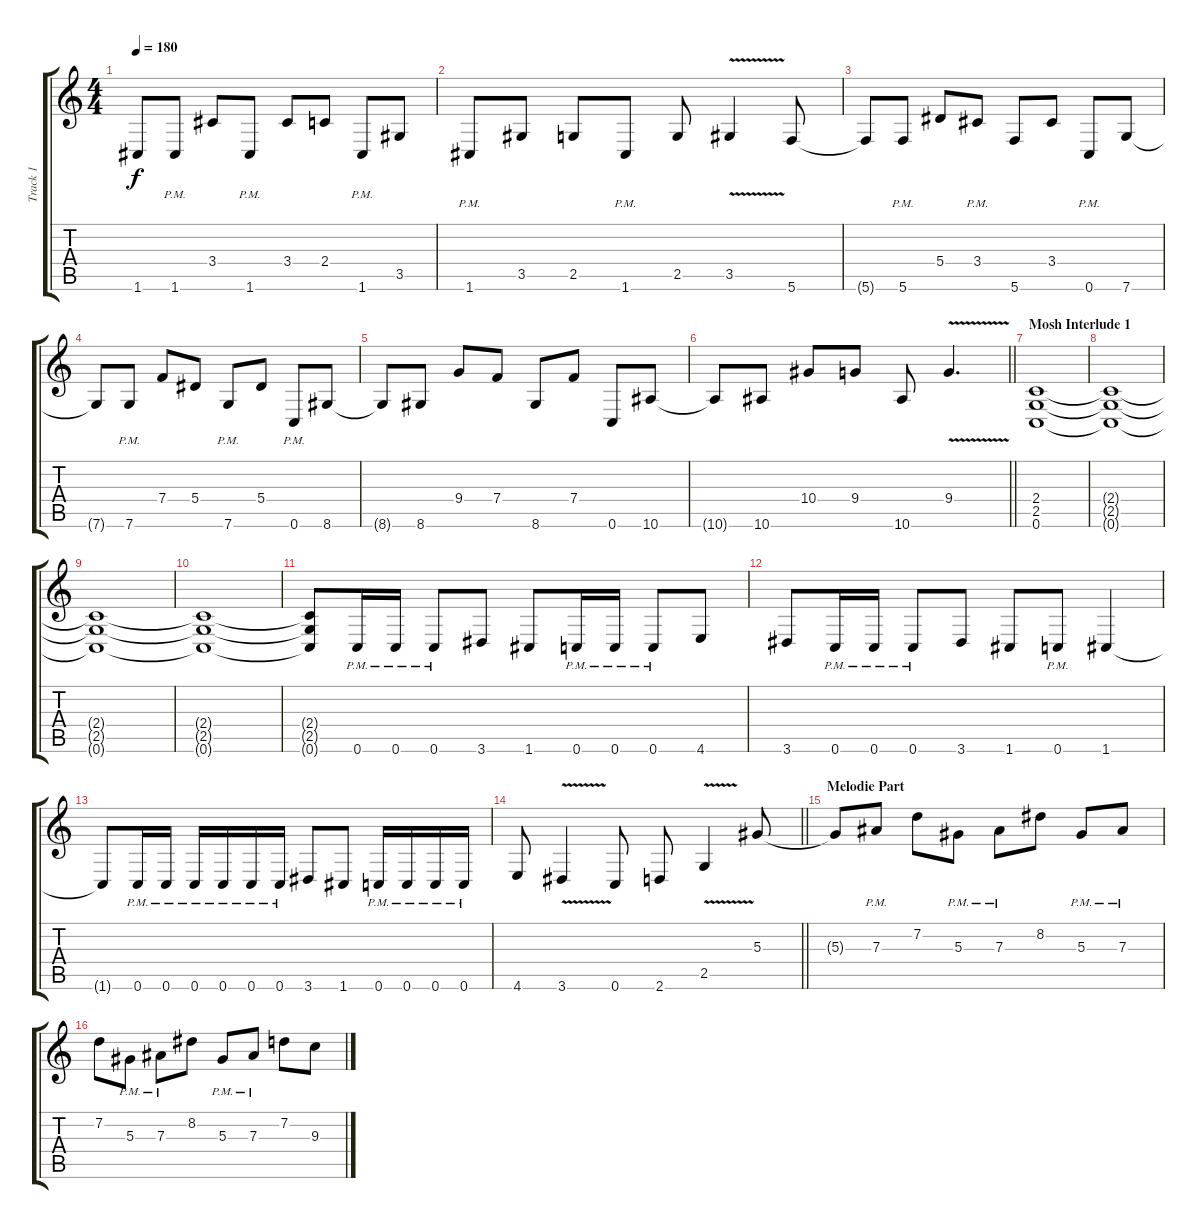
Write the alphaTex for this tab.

\track ("Track 1" "Track 1") {instrument distortionguitar}
\staff {score tabs}
\tuning (C4 G3 Eb3 Bb2 F2 C2) {hide}
\ts (4 4)
\tempo 180
\clef g2
\ks c
1.6{t}.8{dy f} 1.6{pm}.8 3.4.8 1.6{pm}.8 3.4.8 2.4.8 1.6{pm}.8 3.5.8 |
1.6{pm}.8 3.5.8 2.5.8 1.6{pm}.8 2.5.8 3.5{v}.4 5.6.8 |
5.6{t}.8 5.6{pm}.8 5.4.8 3.4{pm}.8 5.6.8 3.4.8 0.6{pm}.8 7.6.8 |
7.6{t}.8 7.6{pm}.8 7.4.8 5.4.8 7.6{pm}.8 5.4.8 0.6{pm}.8 8.6.8 |
8.6{t}.8 8.6.8 9.4.8 7.4.8 8.6.8 7.4.8 0.6.8 10.6.8 |
\barLineRight lightlight
10.6{t}.8 10.6.8 10.4.8 9.4.8 10.6.8 9.4{v}.4{d} |
\section ("" "Mosh Interlude 1")
(2.4 2.5 0.6).1 |
(2.4{t} 2.5{t} 0.6{t}).1 |
(2.4{t} 2.5{t} 0.6{t}).1 |
(2.4{t} 2.5{t} 0.6{t}).1 |
(2.4{t} 2.5{t} 0.6{t}).8 0.6{pm}.16 0.6{pm}.16 0.6{pm}.8 3.6.8 1.6.8 0.6{pm}.16 0.6{pm}.16 0.6{pm}.8 4.6.8 |
3.6.8 0.6{pm}.16 0.6{pm}.16 0.6{pm}.8 3.6.8 1.6.8 0.6{pm}.8 1.6.4 |
1.6{t}.8 0.6{pm}.16 0.6{pm}.16 0.6{pm}.16 0.6{pm}.16 0.6{pm}.16 0.6{pm}.16 3.6.8 1.6.8 0.6{pm}.16 0.6{pm}.16 0.6{pm}.16 0.6{pm}.16 |
\barLineRight lightlight
4.6.8 3.6{v}.4 0.6.8 2.6.8 2.5{v}.4 5.3.8 |
\section ("" "Melodie Part")
5.3{t}.8 7.3{pm}.8 7.2.8 5.3{pm}.8 7.3{pm}.8 8.2.8 5.3{pm}.8 7.3{pm}.8 |
7.2.8 5.3{pm}.8 7.3{pm}.8 8.2.8 5.3{pm}.8 7.3{pm}.8 7.2.8 9.3.8
